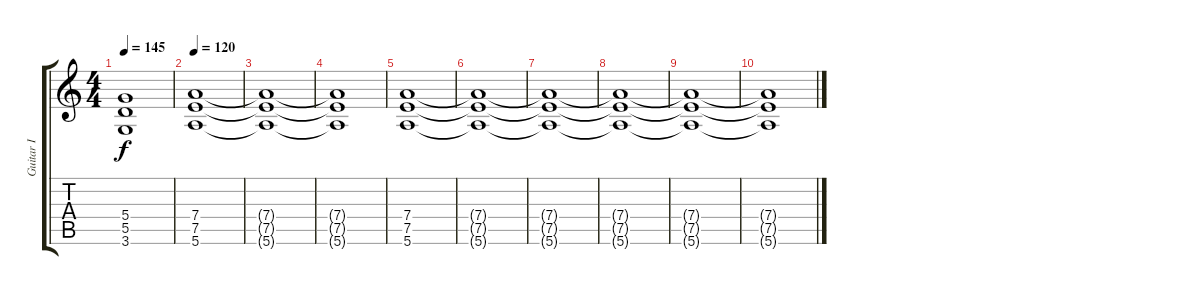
\track ("Guitar I" "Guitar I") {instrument distortionguitar}
\staff {score tabs}
\tuning (E4 B3 G3 D3 A2 E2) {hide}
\ts (4 4)
\tempo 145
\clef g2
\ks c
(5.4{t} 5.5{t} 3.6{t}).1{dy f} |
\tempo 120
(7.4 7.5 5.6).1 |
(7.4{t} 7.5{t} 5.6{t}).1 |
(7.4{t} 7.5{t} 5.6{t}).1 |
(7.4 7.5 5.6).1{volume 9} |
(7.4{t} 7.5{t} 5.6{t}).1 |
(7.4{t} 7.5{t} 5.6{t}).1{volume 5} |
(7.4{t} 7.5{t} 5.6{t}).1 |
(7.4{t} 7.5{t} 5.6{t}).1{volume 1} |
(7.4{t} 7.5{t} 5.6{t}).1
